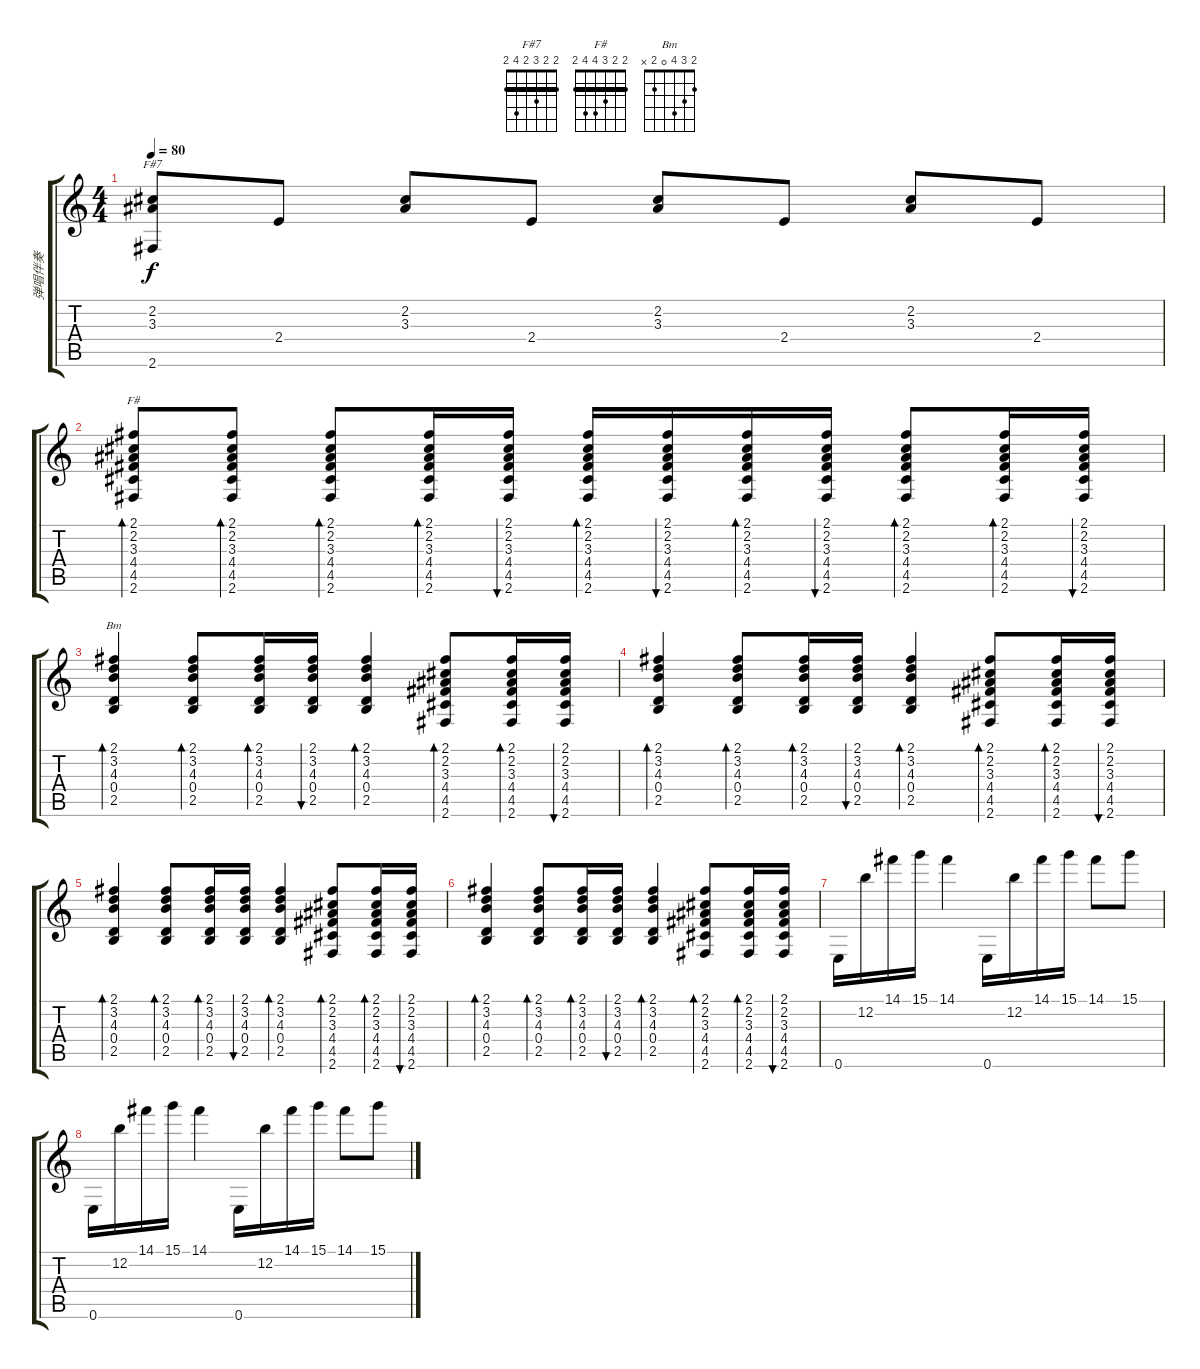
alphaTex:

\track ("弹唱伴奏" "弹唱伴奏") {instrument contrabass}
\staff {score tabs}
\tuning (E4 B3 G3 D3 A2 E2) {hide}
\chord ("F#7" 2 2 3 2 4 2) {barre 2}
\chord ("F#" 2 2 3 4 4 2) {barre 2}
\chord ("Bm" 2 3 4 0 2 x)
\ts (4 4)
\tempo 80
\clef g2
\ks c
(2.2 3.3 2.6).8{ch "F#7" dy f} 2.4.8 (2.2 3.3).8 2.4.8 (2.2 3.3).8 2.4.8 (2.2 3.3).8 2.4.8 |
(2.1 2.2 3.3 4.4 4.5 2.6).8{bd 240 ch "F#"} (2.1 2.2 3.3 4.4 4.5 2.6).8{bd 240} (2.1 2.2 3.3 4.4 4.5 2.6).8{bd 240} (2.1 2.2 3.3 4.4 4.5 2.6).16{bd 120} (2.1 2.2 3.3 4.4 4.5 2.6).16{bu 120} (2.1 2.2 3.3 4.4 4.5 2.6).16{bd 120} (2.1 2.2 3.3 4.4 4.5 2.6).16{bu 120} (2.1 2.2 3.3 4.4 4.5 2.6).16{bd 120} (2.1 2.2 3.3 4.4 4.5 2.6).16{bu 120} (2.1 2.2 3.3 4.4 4.5 2.6).8{bd 240} (2.1 2.2 3.3 4.4 4.5 2.6).16{bd 120} (2.1 2.2 3.3 4.4 4.5 2.6).16{bu 120} |
(2.1 3.2 4.3 0.4 2.5).4{bd 480 ch "Bm"} (2.1 3.2 4.3 0.4 2.5).8{bd 240} (2.1 3.2 4.3 0.4 2.5).16{bd 120} (2.1 3.2 4.3 0.4 2.5).16{bu 120} (2.1 3.2 4.3 0.4 2.5).4{bd 480} (2.1 2.2 3.3 4.4 4.5 2.6).8{bd 240} (2.1 2.2 3.3 4.4 4.5 2.6).16{bd 120} (2.1 2.2 3.3 4.4 4.5 2.6).16{bu 120} |
(2.1 3.2 4.3 0.4 2.5).4{bd 480} (2.1 3.2 4.3 0.4 2.5).8{bd 240} (2.1 3.2 4.3 0.4 2.5).16{bd 120} (2.1 3.2 4.3 0.4 2.5).16{bu 120} (2.1 3.2 4.3 0.4 2.5).4{bd 480} (2.1 2.2 3.3 4.4 4.5 2.6).8{bd 240} (2.1 2.2 3.3 4.4 4.5 2.6).16{bd 120} (2.1 2.2 3.3 4.4 4.5 2.6).16{bu 120} |
(2.1 3.2 4.3 0.4 2.5).4{bd 480} (2.1 3.2 4.3 0.4 2.5).8{bd 240} (2.1 3.2 4.3 0.4 2.5).16{bd 120} (2.1 3.2 4.3 0.4 2.5).16{bu 120} (2.1 3.2 4.3 0.4 2.5).4{bd 480} (2.1 2.2 3.3 4.4 4.5 2.6).8{bd 240} (2.1 2.2 3.3 4.4 4.5 2.6).16{bd 120} (2.1 2.2 3.3 4.4 4.5 2.6).16{bu 120} |
(2.1 3.2 4.3 0.4 2.5).4{bd 480} (2.1 3.2 4.3 0.4 2.5).8{bd 240} (2.1 3.2 4.3 0.4 2.5).16{bd 120} (2.1 3.2 4.3 0.4 2.5).16{bu 120} (2.1 3.2 4.3 0.4 2.5).4{bd 480} (2.1 2.2 3.3 4.4 4.5 2.6).8{bd 240} (2.1 2.2 3.3 4.4 4.5 2.6).16{bd 120} (2.1 2.2 3.3 4.4 4.5 2.6).16{bu 120} |
0.6.16 12.2.16 14.1.16 15.1.16 14.1.4 0.6.16 12.2.16 14.1.16 15.1.16 14.1.8 15.1.8 |
0.6.16 12.2.16 14.1.16 15.1.16 14.1.4 0.6.16 12.2.16 14.1.16 15.1.16 14.1.8 15.1.8
